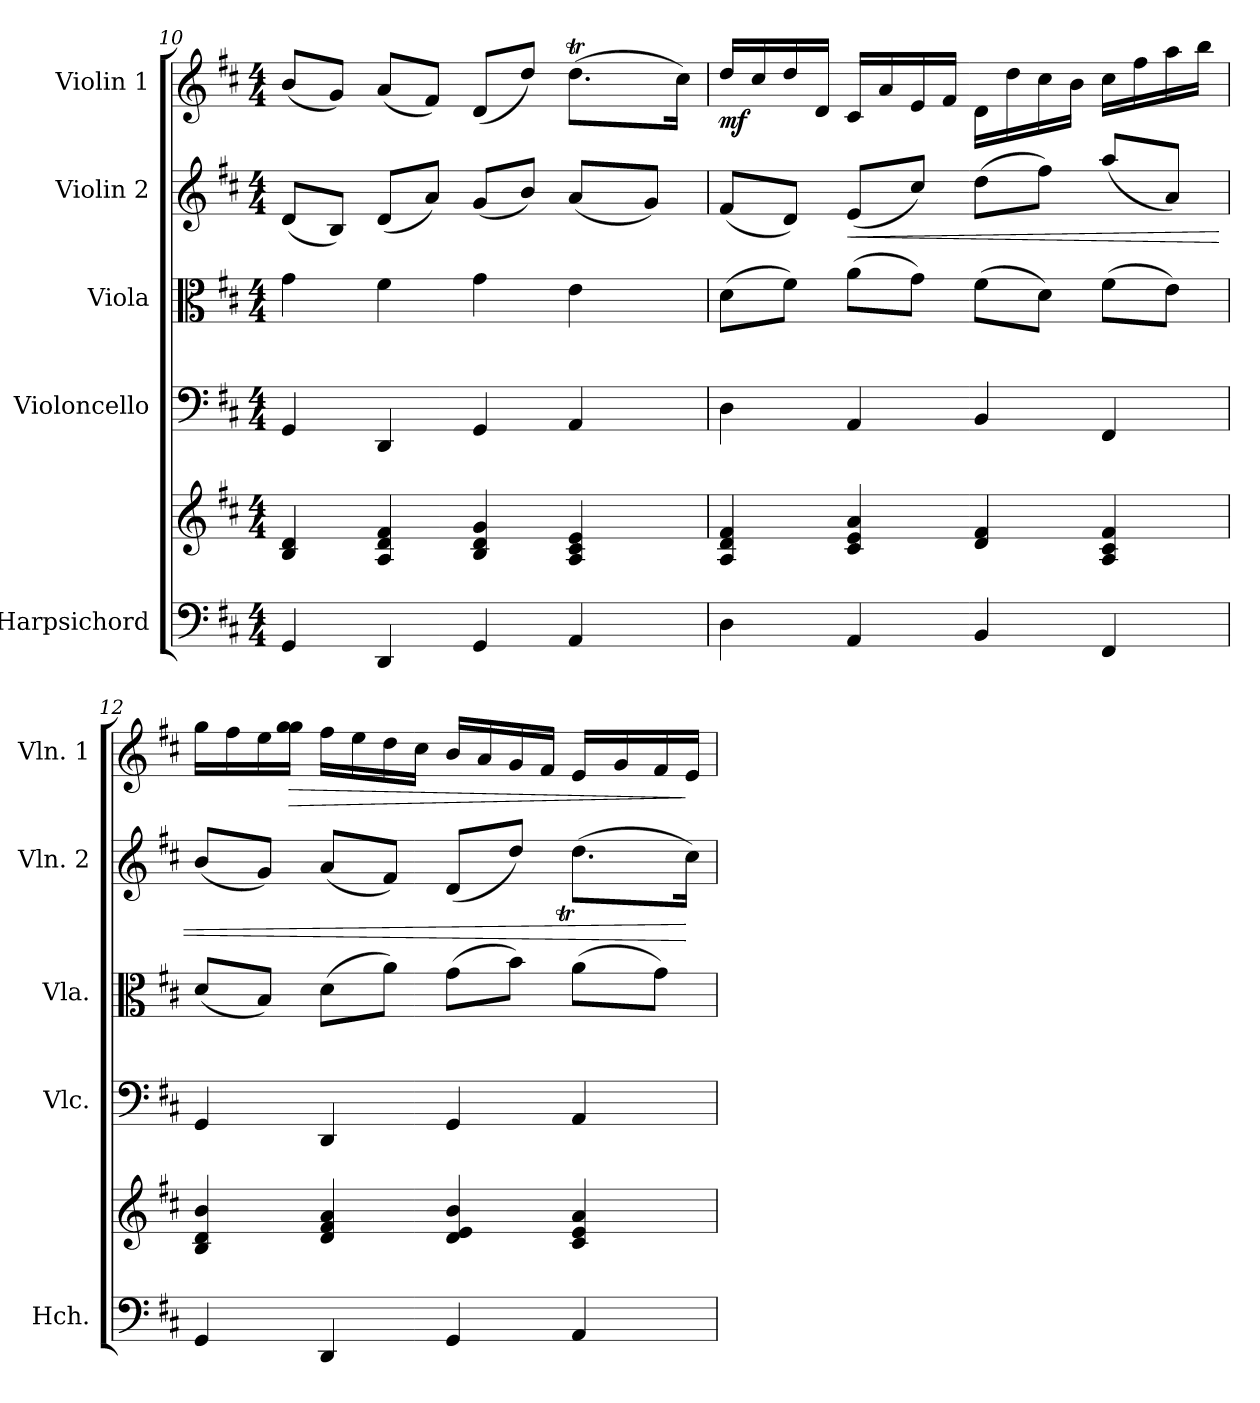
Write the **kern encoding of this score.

**kern	**kern	**kern	**kern	**kern	**dynam	**kern	**dynam
*part5	*part5	*part4	*part3	*part2	*part2	*part1	*part1
*staff6	*staff5	*staff4	*staff3	*staff2	*staff2	*staff1	*staff1
*I"Harpsichord	*	*I"Violoncello	*I"Viola	*I"Violin 2	*	*I"Violin 1	*
*I'Hch.	*	*I'Vlc.	*I'Vla.	*I'Vln. 2	*	*I'Vln. 1	*
*clefF4	*clefG2	*clefF4	*clefC3	*clefG2	*	*clefG2	*
*k[f#c#]	*k[f#c#]	*k[f#c#]	*k[f#c#]	*k[f#c#]	*	*k[f#c#]	*
*D:	*D:	*D:	*D:	*D:	*	*D:	*
*M4/4	*M4/4	*M4/4	*M4/4	*M4/4	*	*M4/4	*
=10	=10	=10	=10	=10	=10	=10	=10
*	*	*	*	*	*	*^	*
4GG/	4B/ 4d/	4GG/	4g\	(8d/L	.	(8b/L	2.ryy	.
.	.	.	.	8B/J)	.	8g/J)	.	.
4DD/	4A/ 4d/ 4f#/	4DD/	4f#\	(8d/L	.	(8a/L	.	.
.	.	.	.	8a/J)	.	8f#/J)	.	.
4GG/	4B/ 4d/ 4g/	4GG/	4g\	(8g/L	.	(8d/L	.	.
.	.	.	.	8b/J)	.	8dd/J)	.	.
*	*	*	*	*	*	*	*Xtuplet	*
4AA/	4A/ 4c#/ 4e/	4AA/	4e\	(8a/L	.	(8.ddT\L	24dd\LLyy	.
.	.	.	.	.	.	.	24ee\yy	.
.	.	.	.	.	.	.	24dd\JJyy	.
.	.	.	.	8g/J)	.	.	16b\LLyy	.
.	.	.	.	.	.	16cc#\Jk)	16cc#\JJyy	.
!!LO:LB:g=z
=11	=11	=11	=11	=11	=11	=11	=11	=11
!	!	!	!	!	!	!	!	!LO:DY:b
*	*	*	*	*	*	*v	*v	*
4D\	4A/ 4d/ 4f#/	4D\	(8d\L	(8f#/L	.	16dd/LL	mf
.	.	.	.	.	.	16cc#/	.
.	.	.	8f#\J)	8d/J)	.	16dd/	.
.	.	.	.	.	.	16d/JJ	.
!	!	!	!	!	!LO:HP:b	!	!
4AA/	4c#/ 4e/ 4a/	4AA/	(8a\L	(8e/L	<	16c#/LL	.
.	.	.	.	.	.	16a/	.
.	.	.	8g\J)	8cc#/J)	.	16e/	.
.	.	.	.	.	.	16f#/JJ	.
4BB/	4d/ 4f#/	4BB/	(8f#\L	(8dd\L	.	16d\LL	.
.	.	.	.	.	.	16dd\	.
.	.	.	8d\J)	8ff#\J)	.	16cc#\	.
.	.	.	.	.	.	16b\JJ	.
4FF#/	4A/ 4c#/ 4f#/	4FF#/	(8f#\L	(8aa/L	.	16cc#\LL	.
.	.	.	.	.	.	16ff#\	.
.	.	.	8e\J)	8a/J)	.	16aa\	.
.	.	.	.	.	.	16bb\JJ	.
=12	=12	=12	=12	=12	=12	=12	=12
*	*	*	*	*^	*	*	*
4GG/	4B/ 4d/ 4b/	4GG/	(8d/L	(8b/L	2.ryy	.	16gg\LL	.
.	.	.	.	.	.	.	16ff#\	.
.	.	.	8B/J)	8g/J)	.	.	16ee\	.
!	!	!	!	!	!	!	!	!LO:HP:b
.	.	.	.	.	.	.	16gg\ 16gg\JJ	>
4DD/	4d/ 4f#/ 4a/	4DD/	(8d\L	(8a/L	.	.	16ff#\LL	.
.	.	.	.	.	.	.	16ee\	.
.	.	.	8a\J)	8f#/J)	.	.	16dd\	.
.	.	.	.	.	.	.	16cc#\JJ	.
4GG/	4d/ 4e/ 4b/	4GG/	(8g\L	(8d/L	.	.	16b/LL	.
.	.	.	.	.	.	.	16a/	.
.	.	.	8b\J)	8dd/J)	.	.	16g/	.
.	.	.	.	.	.	.	16f#/JJ	.
*	*	*	*	*	*Xtuplet	*	*	*
4AA/	4c#/ 4e/ 4a/	4AA/	(8a\L	(8.dd\L	24ddT\LLyy	.	16e/LL	.
.	.	.	.	.	24ee\yy	.	.	.
.	.	.	.	.	.	.	16g/	.
.	.	.	.	.	24dd\JJyy	.	.	.
.	.	.	8g\J)	.	16b\LLyy	.	16f#/	.
.	.	.	.	16cc#\Jk)	16cc#\JJyy	[	16e/JJ	]
*	*	*	*	*v	*v	*	*	*
=	=	=	=	=	=	=	=
*-	*-	*-	*-	*-	*-	*-	*-
